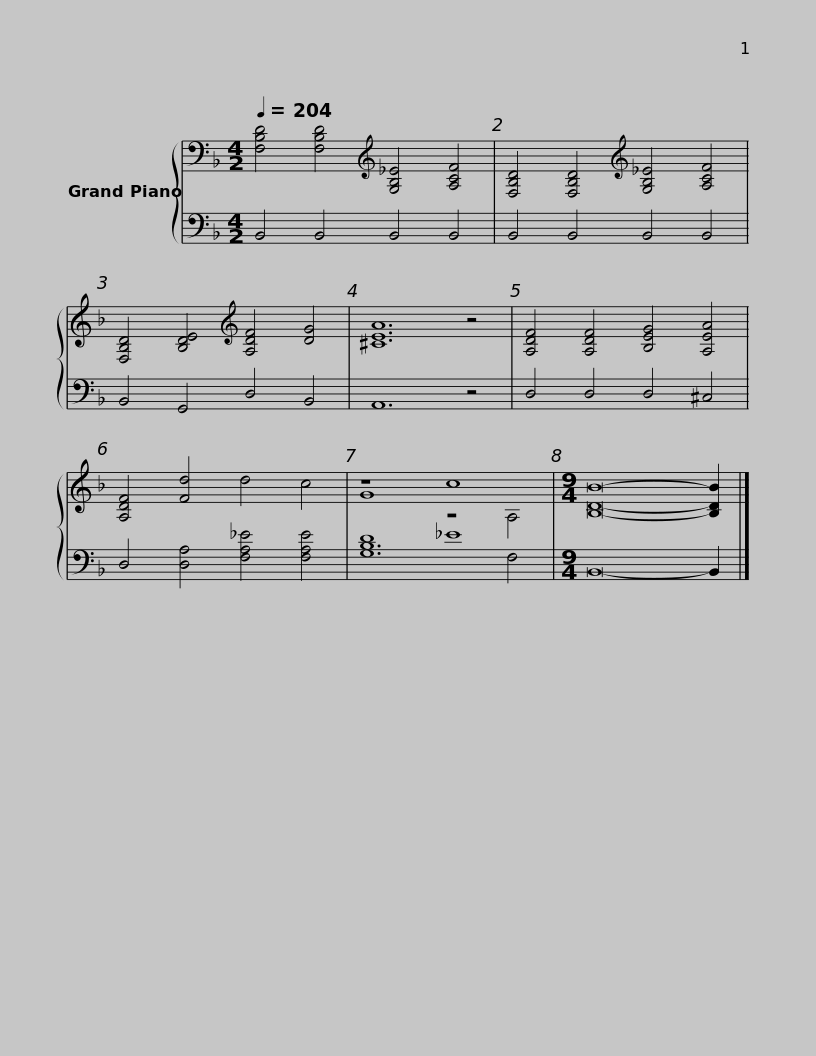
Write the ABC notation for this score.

X:1
%%score { ( 1 3 ) | ( 2 4 ) }
L:1/8
Q:1/4=204
M:4/2
I:linebreak $
K:F
V:1 bass
V:3 bass
V:2 bass
V:4 bass
V:1
 [F,B,D]4 [F,B,D]4[K:treble] [G,B,_E]4 [A,CF]4 | [F,B,D]4 [F,B,D]4[K:treble] [G,B,_E]4 [A,CF]4 | [F,B,D]4 [B,DE]4[K:treble] [A,DF]4 [DG]4 | [^CEA]12 z4 | [A,DF]4 [A,DF]4 [B,EG]4 [A,EA]4 |$ %5
 [A,DF]4 [Fd]4 d4 c4 | z8 c8 |[M:9/4] [B,DB]16- [B,DB]2 |] %8
V:2
 B,,4 B,,4 B,,4 B,,4 | B,,4 B,,4 B,,4 B,,4 | B,,4 G,,4 D,4 B,,4 | A,,12 z4 | D,4 D,4 D,4 ^C,4 |$ %5
 D,4 [D,A,]4 [F,A,_E]4 [F,A,E]4 | D8 _E8 |[M:9/4] B,,16- B,,2 |] %8
V:3
 x8[K:treble] x8 | x8[K:treble] x8 | x8[K:treble] x8 | x16 | x16 |$ %5
 x16 | G8 z4 A,4 |[M:9/4] x18 |] %8
V:4
 x16 | x16 | x16 | x16 | x16 |$ %5
 x16 | [G,B,]12 F,4 |[M:9/4] x18 |] %8
